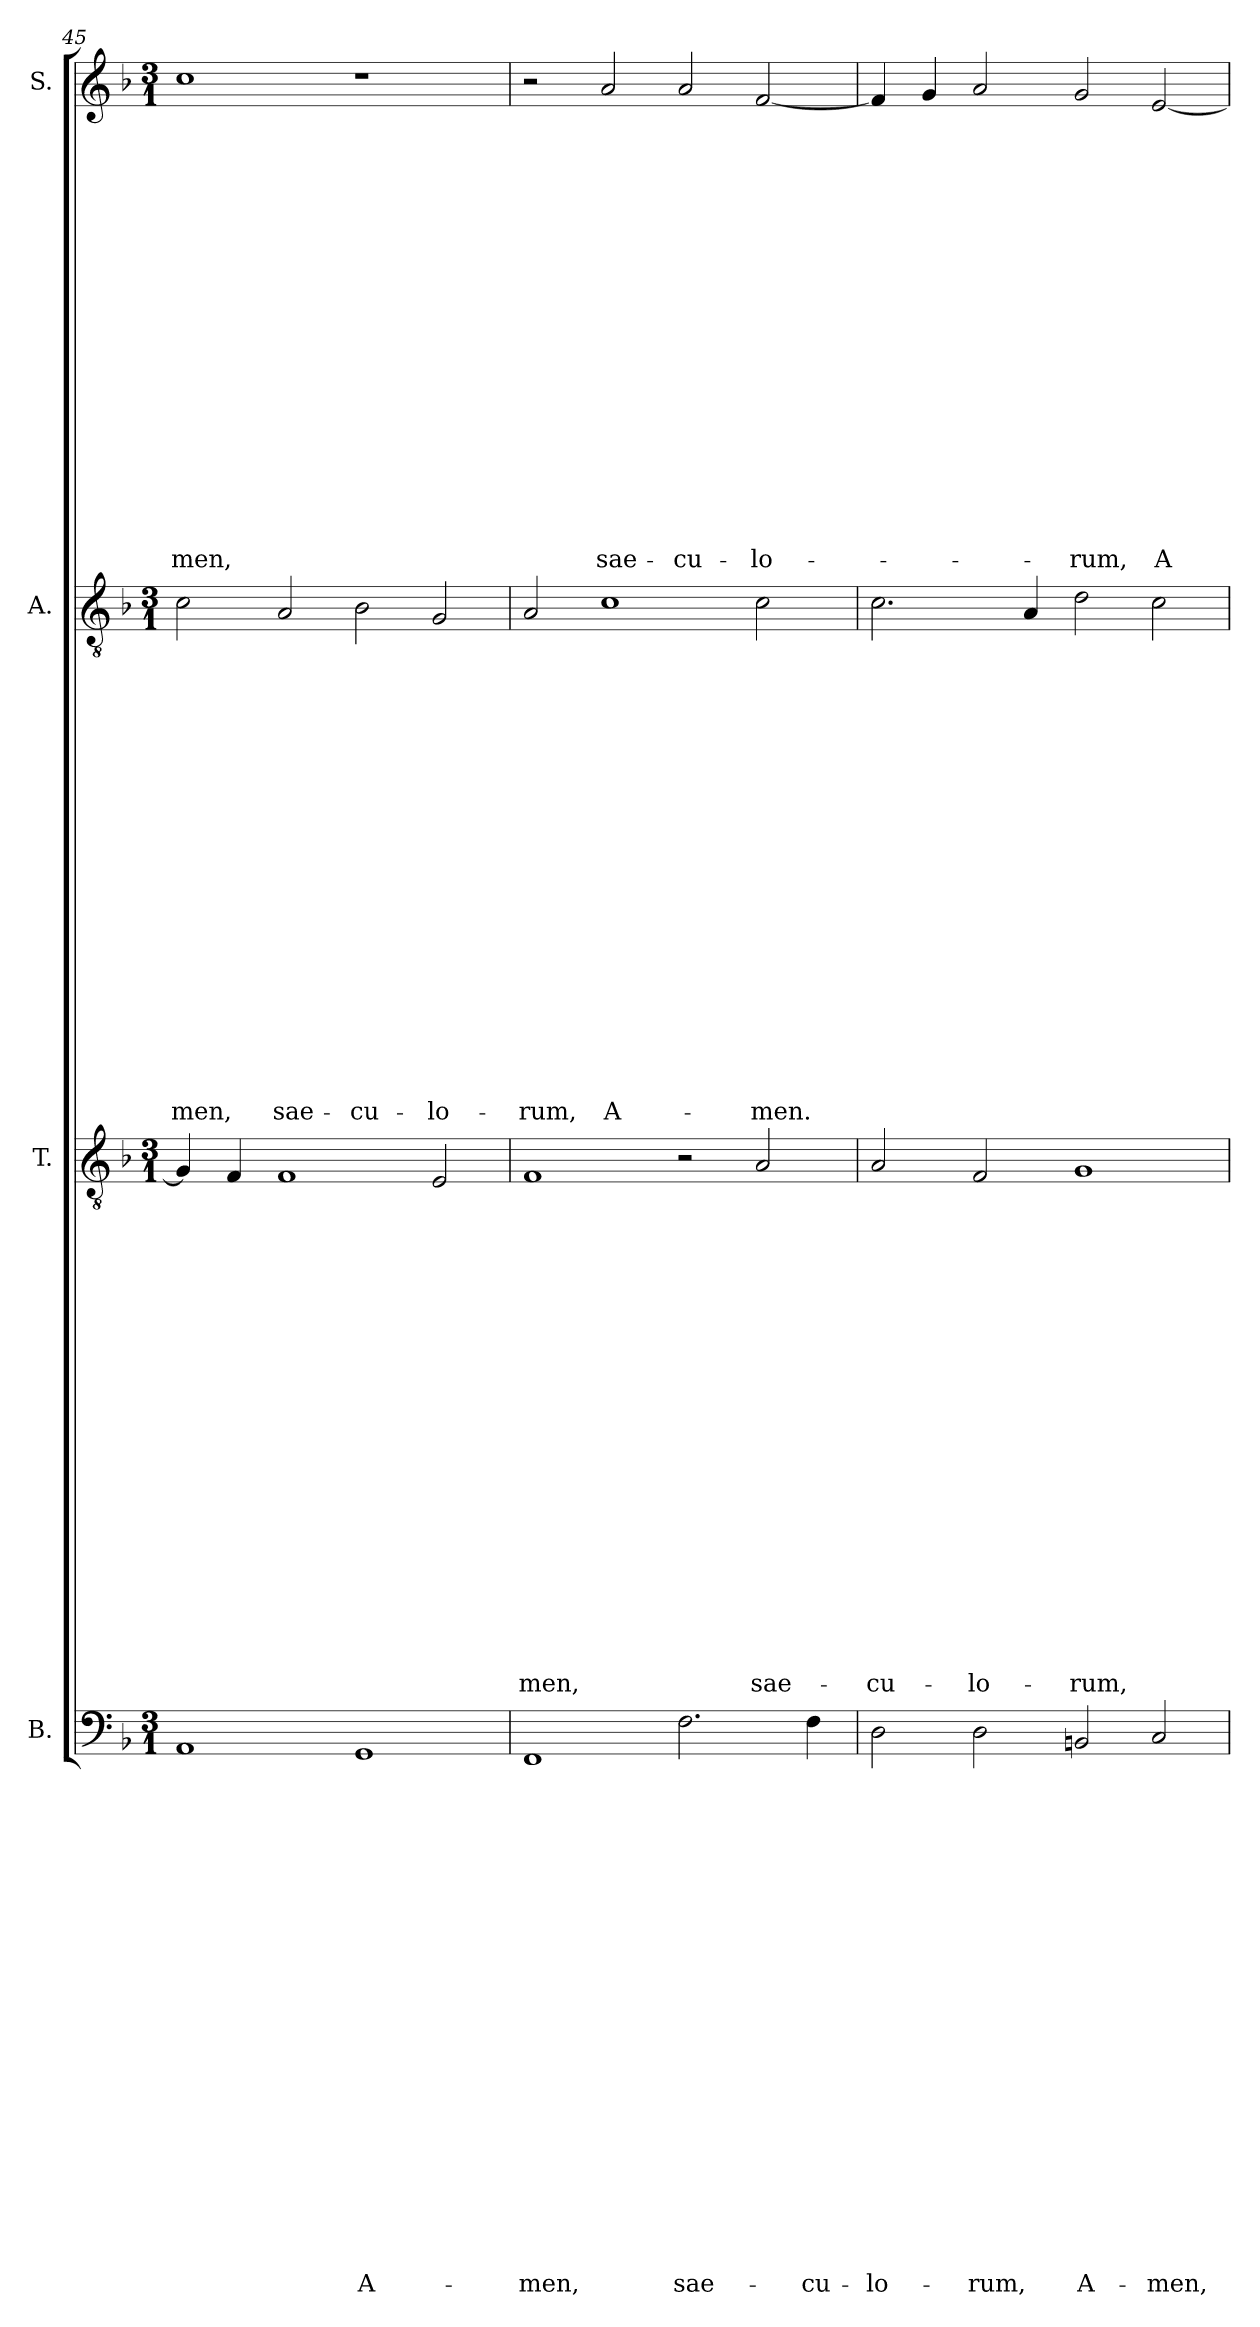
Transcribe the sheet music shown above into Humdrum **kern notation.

**kern	**text	**text	**text	**text	**text	**text	**text	**text	**text	**text	**text	**text	**text	**text	**text	**text	**text	**text	**text	**text	**text	**text	**kern	**text	**text	**text	**text	**text	**text	**text	**text	**text	**text	**text	**text	**text	**text	**text	**text	**text	**text	**text	**text	**text	**kern	**text	**text	**text	**text	**text	**text	**text	**text	**text	**text	**text	**text	**text	**text	**text	**text	**text	**text	**text	**text	**kern	**text	**text	**text	**text	**text	**text	**text	**text	**text	**text	**text	**text	**text	**text	**text	**text	**text	**text	**text
*part4	*part4	*part4	*part4	*part4	*part4	*part4	*part4	*part4	*part4	*part4	*part4	*part4	*part4	*part4	*part4	*part4	*part4	*part4	*part4	*part4	*part4	*part4	*part3	*part3	*part3	*part3	*part3	*part3	*part3	*part3	*part3	*part3	*part3	*part3	*part3	*part3	*part3	*part3	*part3	*part3	*part3	*part3	*part3	*part3	*part2	*part2	*part2	*part2	*part2	*part2	*part2	*part2	*part2	*part2	*part2	*part2	*part2	*part2	*part2	*part2	*part2	*part2	*part2	*part2	*part2	*part1	*part1	*part1	*part1	*part1	*part1	*part1	*part1	*part1	*part1	*part1	*part1	*part1	*part1	*part1	*part1	*part1	*part1	*part1	*part1
*staff4	*staff4	*staff4	*staff4	*staff4	*staff4	*staff4	*staff4	*staff4	*staff4	*staff4	*staff4	*staff4	*staff4	*staff4	*staff4	*staff4	*staff4	*staff4	*staff4	*staff4	*staff4	*staff4	*staff3	*staff3	*staff3	*staff3	*staff3	*staff3	*staff3	*staff3	*staff3	*staff3	*staff3	*staff3	*staff3	*staff3	*staff3	*staff3	*staff3	*staff3	*staff3	*staff3	*staff3	*staff3	*staff2	*staff2	*staff2	*staff2	*staff2	*staff2	*staff2	*staff2	*staff2	*staff2	*staff2	*staff2	*staff2	*staff2	*staff2	*staff2	*staff2	*staff2	*staff2	*staff2	*staff2	*staff1	*staff1	*staff1	*staff1	*staff1	*staff1	*staff1	*staff1	*staff1	*staff1	*staff1	*staff1	*staff1	*staff1	*staff1	*staff1	*staff1	*staff1	*staff1	*staff1
*I"B.	*	*	*	*	*	*	*	*	*	*	*	*	*	*	*	*	*	*	*	*	*	*	*I"T.	*	*	*	*	*	*	*	*	*	*	*	*	*	*	*	*	*	*	*	*	*	*I"A.	*	*	*	*	*	*	*	*	*	*	*	*	*	*	*	*	*	*	*	*	*I"S.	*	*	*	*	*	*	*	*	*	*	*	*	*	*	*	*	*	*	*
!!LO:LB:g=z
*clefF4	*	*	*	*	*	*	*	*	*	*	*	*	*	*	*	*	*	*	*	*	*	*	*clefGv2	*	*	*	*	*	*	*	*	*	*	*	*	*	*	*	*	*	*	*	*	*	*clefGv2	*	*	*	*	*	*	*	*	*	*	*	*	*	*	*	*	*	*	*	*	*clefG2	*	*	*	*	*	*	*	*	*	*	*	*	*	*	*	*	*	*	*
*k[b-]	*	*	*	*	*	*	*	*	*	*	*	*	*	*	*	*	*	*	*	*	*	*	*k[b-]	*	*	*	*	*	*	*	*	*	*	*	*	*	*	*	*	*	*	*	*	*	*k[b-]	*	*	*	*	*	*	*	*	*	*	*	*	*	*	*	*	*	*	*	*	*k[b-]	*	*	*	*	*	*	*	*	*	*	*	*	*	*	*	*	*	*	*
*F:	*	*	*	*	*	*	*	*	*	*	*	*	*	*	*	*	*	*	*	*	*	*	*F:	*	*	*	*	*	*	*	*	*	*	*	*	*	*	*	*	*	*	*	*	*	*F:	*	*	*	*	*	*	*	*	*	*	*	*	*	*	*	*	*	*	*	*	*F:	*	*	*	*	*	*	*	*	*	*	*	*	*	*	*	*	*	*	*
*M3/1	*	*	*	*	*	*	*	*	*	*	*	*	*	*	*	*	*	*	*	*	*	*	*M3/1	*	*	*	*	*	*	*	*	*	*	*	*	*	*	*	*	*	*	*	*	*	*M3/1	*	*	*	*	*	*	*	*	*	*	*	*	*	*	*	*	*	*	*	*	*M3/1	*	*	*	*	*	*	*	*	*	*	*	*	*	*	*	*	*	*	*
=45	=45	=45	=45	=45	=45	=45	=45	=45	=45	=45	=45	=45	=45	=45	=45	=45	=45	=45	=45	=45	=45	=45	=45	=45	=45	=45	=45	=45	=45	=45	=45	=45	=45	=45	=45	=45	=45	=45	=45	=45	=45	=45	=45	=45	=45	=45	=45	=45	=45	=45	=45	=45	=45	=45	=45	=45	=45	=45	=45	=45	=45	=45	=45	=45	=45	=45	=45	=45	=45	=45	=45	=45	=45	=45	=45	=45	=45	=45	=45	=45	=45	=45	=45	=45	=45
1AA	.	.	.	.	.	.	.	.	.	.	.	.	.	.	.	.	.	.	.	.	.	.	4G/]	.	.	.	.	.	.	.	.	.	.	.	.	.	.	.	.	.	.	.	.	.	2c\	.	.	.	.	.	.	.	.	.	.	.	.	.	.	.	.	.	.	.	-men,	1cc	.	.	.	.	.	.	.	.	.	.	.	.	.	.	.	.	.	.	-men,
.	.	.	.	.	.	.	.	.	.	.	.	.	.	.	.	.	.	.	.	.	.	.	4F/	.	.	.	.	.	.	.	.	.	.	.	.	.	.	.	.	.	.	.	.	.	.	.	.	.	.	.	.	.	.	.	.	.	.	.	.	.	.	.	.	.	.	.	.	.	.	.	.	.	.	.	.	.	.	.	.	.	.	.	.	.	.
.	.	.	.	.	.	.	.	.	.	.	.	.	.	.	.	.	.	.	.	.	.	.	1F	.	.	.	.	.	.	.	.	.	.	.	.	.	.	.	.	.	.	.	.	.	2A/	.	.	.	.	.	.	.	.	.	.	.	.	.	.	.	.	.	.	.	sae-	.	.	.	.	.	.	.	.	.	.	.	.	.	.	.	.	.	.	.	.
1GG	.	.	.	.	.	.	.	.	.	.	.	.	.	.	.	.	.	.	.	.	.	A-	.	.	.	.	.	.	.	.	.	.	.	.	.	.	.	.	.	.	.	.	.	.	2B-\	.	.	.	.	.	.	.	.	.	.	.	.	.	.	.	.	.	.	.	-cu-	1r	.	.	.	.	.	.	.	.	.	.	.	.	.	.	.	.	.	.	.
.	.	.	.	.	.	.	.	.	.	.	.	.	.	.	.	.	.	.	.	.	.	.	2E/	.	.	.	.	.	.	.	.	.	.	.	.	.	.	.	.	.	.	.	.	.	2G/	.	.	.	.	.	.	.	.	.	.	.	.	.	.	.	.	.	.	.	-lo-	.	.	.	.	.	.	.	.	.	.	.	.	.	.	.	.	.	.	.	.
=46	=46	=46	=46	=46	=46	=46	=46	=46	=46	=46	=46	=46	=46	=46	=46	=46	=46	=46	=46	=46	=46	=46	=46	=46	=46	=46	=46	=46	=46	=46	=46	=46	=46	=46	=46	=46	=46	=46	=46	=46	=46	=46	=46	=46	=46	=46	=46	=46	=46	=46	=46	=46	=46	=46	=46	=46	=46	=46	=46	=46	=46	=46	=46	=46	=46	=46	=46	=46	=46	=46	=46	=46	=46	=46	=46	=46	=46	=46	=46	=46	=46	=46	=46	=46	=46
1FF	.	.	.	.	.	.	.	.	.	.	.	.	.	.	.	.	.	.	.	.	.	-men,	1F	.	.	.	.	.	.	.	.	.	.	.	.	.	.	.	.	.	.	.	.	-men,	2A/	.	.	.	.	.	.	.	.	.	.	.	.	.	.	.	.	.	.	.	-rum,	2r	.	.	.	.	.	.	.	.	.	.	.	.	.	.	.	.	.	.	.
.	.	.	.	.	.	.	.	.	.	.	.	.	.	.	.	.	.	.	.	.	.	.	.	.	.	.	.	.	.	.	.	.	.	.	.	.	.	.	.	.	.	.	.	.	1c	.	.	.	.	.	.	.	.	.	.	.	.	.	.	.	.	.	.	.	A-	2a/	.	.	.	.	.	.	.	.	.	.	.	.	.	.	.	.	.	.	sae-
2.F\	.	.	.	.	.	.	.	.	.	.	.	.	.	.	.	.	.	.	.	.	.	sae-	2r	.	.	.	.	.	.	.	.	.	.	.	.	.	.	.	.	.	.	.	.	.	.	.	.	.	.	.	.	.	.	.	.	.	.	.	.	.	.	.	.	.	.	2a/	.	.	.	.	.	.	.	.	.	.	.	.	.	.	.	.	.	.	-cu-
.	.	.	.	.	.	.	.	.	.	.	.	.	.	.	.	.	.	.	.	.	.	.	2A/	.	.	.	.	.	.	.	.	.	.	.	.	.	.	.	.	.	.	.	.	sae-	2c\	.	.	.	.	.	.	.	.	.	.	.	.	.	.	.	.	.	.	.	-men.	[2f/	.	.	.	.	.	.	.	.	.	.	.	.	.	.	.	.	.	.	-lo-
4F\	.	.	.	.	.	.	.	.	.	.	.	.	.	.	.	.	.	.	.	.	.	-cu-	.	.	.	.	.	.	.	.	.	.	.	.	.	.	.	.	.	.	.	.	.	.	.	.	.	.	.	.	.	.	.	.	.	.	.	.	.	.	.	.	.	.	.	.	.	.	.	.	.	.	.	.	.	.	.	.	.	.	.	.	.	.	.
=47	=47	=47	=47	=47	=47	=47	=47	=47	=47	=47	=47	=47	=47	=47	=47	=47	=47	=47	=47	=47	=47	=47	=47	=47	=47	=47	=47	=47	=47	=47	=47	=47	=47	=47	=47	=47	=47	=47	=47	=47	=47	=47	=47	=47	=47	=47	=47	=47	=47	=47	=47	=47	=47	=47	=47	=47	=47	=47	=47	=47	=47	=47	=47	=47	=47	=47	=47	=47	=47	=47	=47	=47	=47	=47	=47	=47	=47	=47	=47	=47	=47	=47	=47	=47	=47
2D\	.	.	.	.	.	.	.	.	.	.	.	.	.	.	.	.	.	.	.	.	.	-lo-	2A/	.	.	.	.	.	.	.	.	.	.	.	.	.	.	.	.	.	.	.	.	-cu-	2.c\	.	.	.	.	.	.	.	.	.	.	.	.	.	.	.	.	.	.	.	.	4f/]	.	.	.	.	.	.	.	.	.	.	.	.	.	.	.	.	.	.	.
.	.	.	.	.	.	.	.	.	.	.	.	.	.	.	.	.	.	.	.	.	.	.	.	.	.	.	.	.	.	.	.	.	.	.	.	.	.	.	.	.	.	.	.	.	.	.	.	.	.	.	.	.	.	.	.	.	.	.	.	.	.	.	.	.	.	4g/	.	.	.	.	.	.	.	.	.	.	.	.	.	.	.	.	.	.	.
2D\	.	.	.	.	.	.	.	.	.	.	.	.	.	.	.	.	.	.	.	.	.	-rum,	2F/	.	.	.	.	.	.	.	.	.	.	.	.	.	.	.	.	.	.	.	.	-lo-	.	.	.	.	.	.	.	.	.	.	.	.	.	.	.	.	.	.	.	.	.	2a/	.	.	.	.	.	.	.	.	.	.	.	.	.	.	.	.	.	.	.
.	.	.	.	.	.	.	.	.	.	.	.	.	.	.	.	.	.	.	.	.	.	.	.	.	.	.	.	.	.	.	.	.	.	.	.	.	.	.	.	.	.	.	.	.	4A/	.	.	.	.	.	.	.	.	.	.	.	.	.	.	.	.	.	.	.	.	.	.	.	.	.	.	.	.	.	.	.	.	.	.	.	.	.	.	.	.
2BBn/	.	.	.	.	.	.	.	.	.	.	.	.	.	.	.	.	.	.	.	.	.	A-	1G	.	.	.	.	.	.	.	.	.	.	.	.	.	.	.	.	.	.	.	.	-rum,	2d\	.	.	.	.	.	.	.	.	.	.	.	.	.	.	.	.	.	.	.	.	2g/	.	.	.	.	.	.	.	.	.	.	.	.	.	.	.	.	.	.	-rum,
2C/	.	.	.	.	.	.	.	.	.	.	.	.	.	.	.	.	.	.	.	.	.	-men,	.	.	.	.	.	.	.	.	.	.	.	.	.	.	.	.	.	.	.	.	.	.	2c\	.	.	.	.	.	.	.	.	.	.	.	.	.	.	.	.	.	.	.	.	[2e/	.	.	.	.	.	.	.	.	.	.	.	.	.	.	.	.	.	.	A-
=	=	=	=	=	=	=	=	=	=	=	=	=	=	=	=	=	=	=	=	=	=	=	=	=	=	=	=	=	=	=	=	=	=	=	=	=	=	=	=	=	=	=	=	=	=	=	=	=	=	=	=	=	=	=	=	=	=	=	=	=	=	=	=	=	=	=	=	=	=	=	=	=	=	=	=	=	=	=	=	=	=	=	=	=	=
*-	*-	*-	*-	*-	*-	*-	*-	*-	*-	*-	*-	*-	*-	*-	*-	*-	*-	*-	*-	*-	*-	*-	*-	*-	*-	*-	*-	*-	*-	*-	*-	*-	*-	*-	*-	*-	*-	*-	*-	*-	*-	*-	*-	*-	*-	*-	*-	*-	*-	*-	*-	*-	*-	*-	*-	*-	*-	*-	*-	*-	*-	*-	*-	*-	*-	*-	*-	*-	*-	*-	*-	*-	*-	*-	*-	*-	*-	*-	*-	*-	*-	*-	*-	*-	*-
